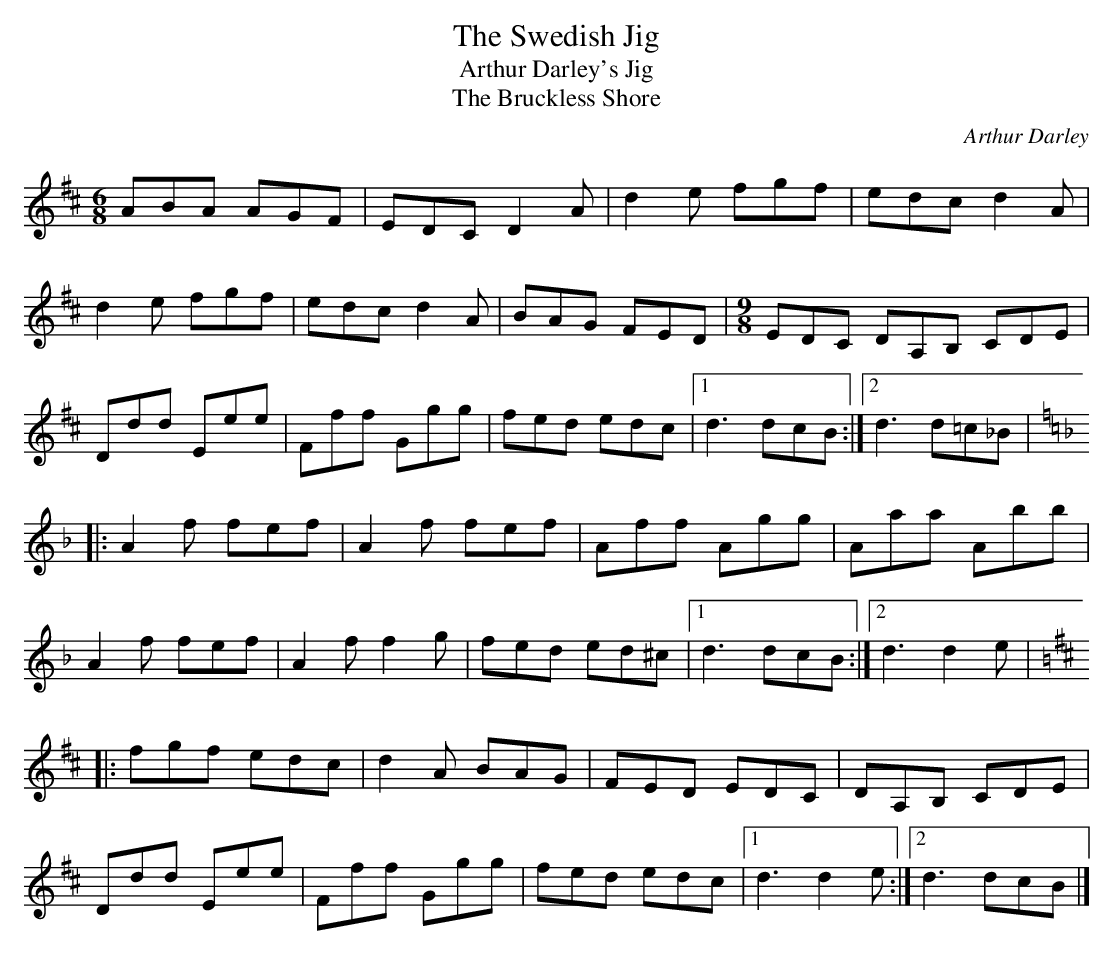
X:1
T:Swedish Jig, The
T:Arthur Darley's Jig
T:Bruckless Shore, The
M:6/8
L:1/8
C:Arthur Darley
K:D
ABA AGF|EDC D2A|d2e fgf|edc d2A|!
d2e fgf|edc d2A|BAG FED|
M:9/8
EDC DA,B, CDE|!
Ddd Eee|Fff Ggg|fed edc|1d3 dcB:|2d3 d=c_B|!
K:DMin
|:A2f fef|A2f fef|Aff Agg|Aaa Abb|!
A2f fef|A2f f2g|fed ed^c|1d3 dcB:|2d3 d2e|!
K:D
|:fgf edc|d2A BAG|FED EDC|DA,B, CDE|!
Ddd Eee|Fff Ggg|fed edc|1d3 d2e:|2d3 dcB|]!
